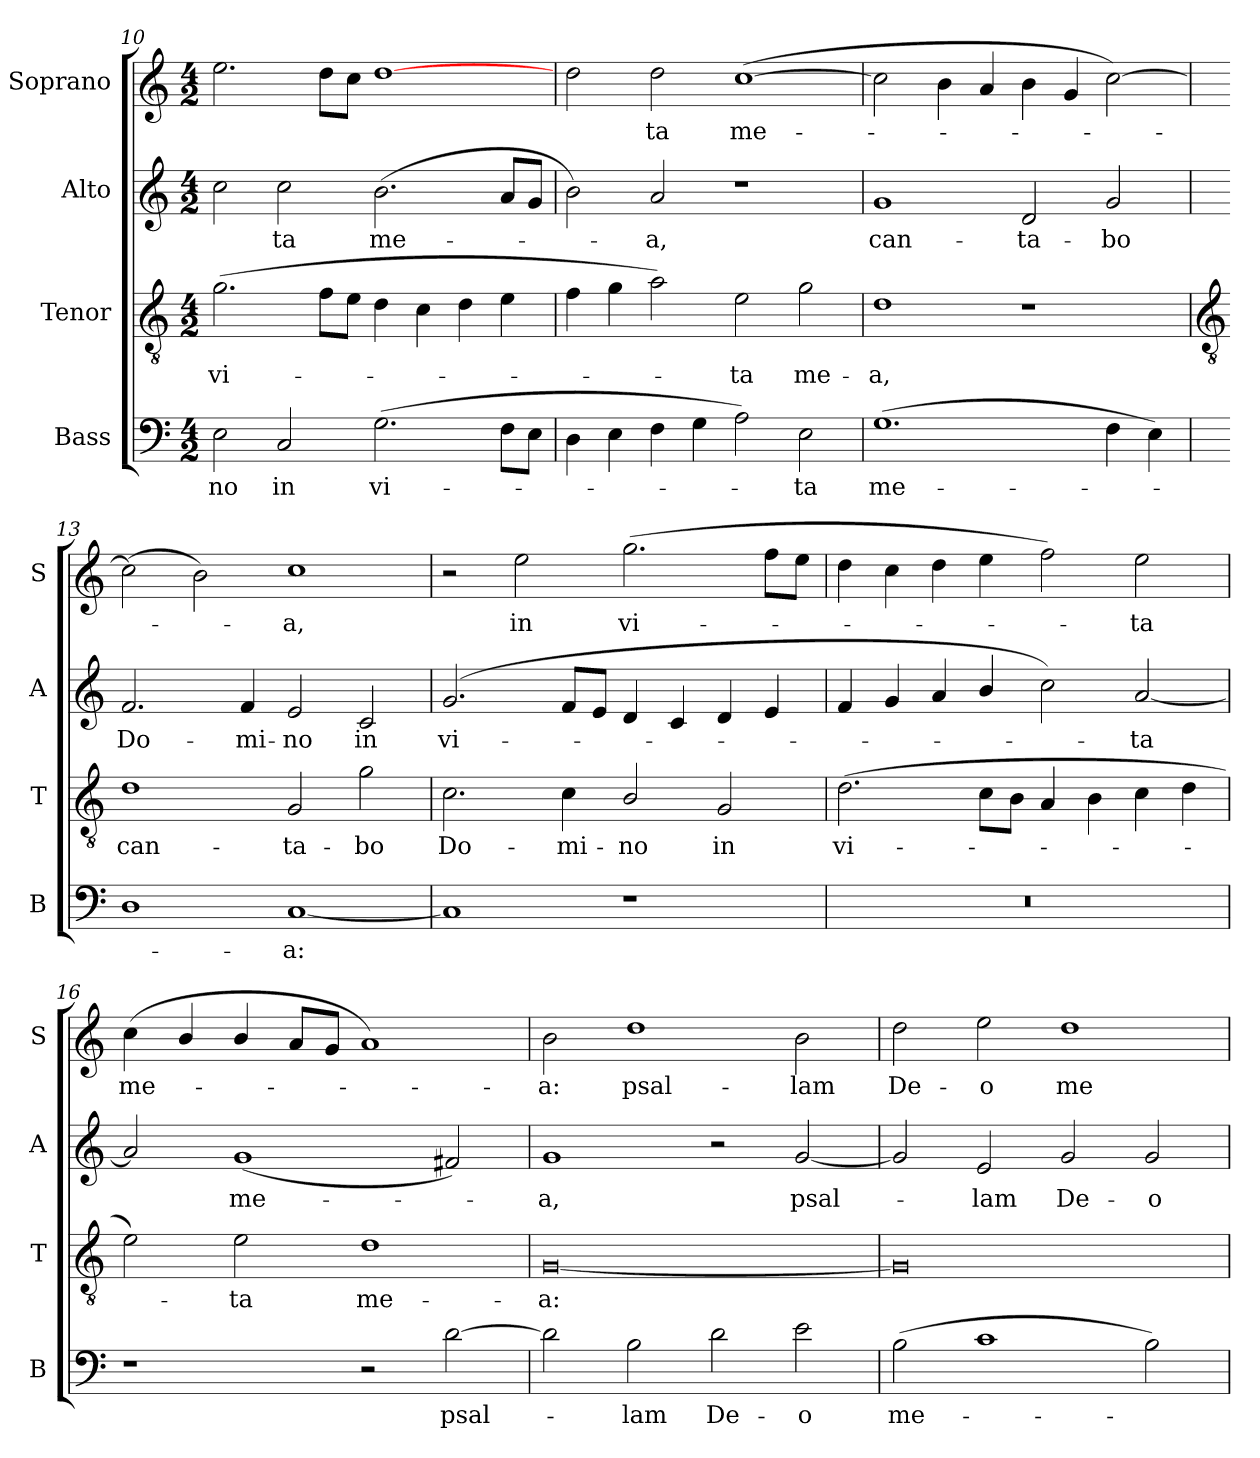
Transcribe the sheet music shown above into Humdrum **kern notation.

**kern	**text	**kern	**text	**kern	**text	**kern	**text
*part4	*part4	*part3	*part3	*part2	*part2	*part1	*part1
*staff4	*staff4	*staff3	*staff3	*staff2	*staff2	*staff1	*staff1
*I"Bass	*	*I"Tenor	*	*I"Alto	*	*I"Soprano	*
*I'B	*	*I'T	*	*I'A	*	*I'S	*
*clefF4	*	*clefGv2	*	*clefG2	*	*clefG2	*
*k[]	*	*k[]	*	*k[]	*	*k[]	*
*C:	*	*C:	*	*C:	*	*C:	*
*M4/2	*	*M4/2	*	*M4/2	*	*M4/2	*
=10	=10	=10	=10	=10	=10	=10	=10
!	!LO:LY:b	!	!LO:LY:b	!	!	!	!
2E	-no	(>2.g	vi-	2cc	.	2.ee	.
!	!LO:LY:b	!	!	!	!LO:LY:b	!	!
2C	in	.	.	2cc	ta	.	.
.	.	8fL	.	.	.	8ddL	.
.	.	8eJ	.	.	.	8ccJ	.
!	!LO:LY:b	!	!	!	!LO:LY:b	!	!
(>2.G	vi-	4d	.	(>2.b	me-	[1dd	.
.	.	4c	.	.	.	.	.
.	.	4d	.	.	.	.	.
8FL	.	4e	.	8aL	.	.	.
8EJ	.	.	.	8gJ	.	.	.
=11	=11	=11	=11	=11	=11	=11	=11
4D	.	4f	.	2b)	.	2dd	.
4E	.	4g	.	.	.	.	.
!	!	!	!	!	!LO:LY:b	!	!LO:LY:b
4F	.	2a)	.	2a	a,	2dd	ta
4G	.	.	.	.	.	.	.
!	!	!	!LO:LY:b	!	!	!	!LO:LY:b
2A)	.	2e	ta	1r	.	(>[1cc	me-
!	!LO:LY:b	!	!LO:LY:b	!	!	!	!
2E	ta	2g	me-	.	.	.	.
=12	=12	=12	=12	=12	=12	=12	=12
!	!LO:LY:b	!	!LO:LY:b	!	!LO:LY:b	!	!
(>1.G	me-	1d	-a,	1g	can-	2cc]	.
.	.	.	.	.	.	4b	.
.	.	.	.	.	.	4a	.
!	!	!	!	!	!LO:LY:b	!	!
.	.	1r	.	2d	-ta-	4b	.
.	.	.	.	.	.	4g	.
!	!	!	!	!	!LO:LY:b	!	!
4F	.	.	.	2g	-bo	[2cc)	.
4E)	.	.	.	.	.	.	.
!!LO:LB:g=z
=13	=13	=13	=13	=13	=13	=13	=13
*	*	*clefGv2	*	*	*	*	*
!	!	!	!LO:LY:b	!	!LO:LY:b	!	!
1D	.	1d	can-	2.f	Do-	(>2cc]	.
.	.	.	.	.	.	2b)	.
!	!	!	!	!	!LO:LY:b	!	!
.	.	.	.	4f	-mi-	.	.
!	!LO:LY:b	!	!LO:LY:b	!	!LO:LY:b	!	!LO:LY:b
[1C	a:	2G	-ta-	2e	-no	1cc	a,
!	!	!	!LO:LY:b	!	!LO:LY:b	!	!
.	.	2g	-bo	2c	in	.	.
=14	=14	=14	=14	=14	=14	=14	=14
!	!	!	!LO:LY:b	!	!LO:LY:b	!	!
1C]	.	2.c	Do-	(<2.g	vi-	2r	.
!	!	!	!	!	!	!	!LO:LY:b
.	.	.	.	.	.	2ee	in
!	!	!	!LO:LY:b	!	!	!	!
.	.	4c	-mi-	8fL	.	.	.
.	.	.	.	8eJ	.	.	.
!	!	!	!LO:LY:b	!	!	!	!LO:LY:b
1r	.	2B/	-no	4d	.	(>2.gg	vi-
.	.	.	.	4c	.	.	.
!	!	!	!LO:LY:b	!	!	!	!
.	.	2G	in	4d	.	.	.
.	.	.	.	4e	.	8ffL	.
.	.	.	.	.	.	8eeJ	.
=15	=15	=15	=15	=15	=15	=15	=15
!	!	!	!LO:LY:b	!	!	!	!
0r	.	(>2.d	vi-	4f	.	4dd	.
.	.	.	.	4g	.	4cc	.
.	.	.	.	4a	.	4dd	.
.	.	8cL	.	4b/	.	4ee	.
.	.	8BJ	.	.	.	.	.
.	.	4A	.	2cc)	.	2ff)	.
.	.	4B	.	.	.	.	.
!	!	!	!	!	!LO:LY:b	!	!LO:LY:b
.	.	4c	.	[2a	ta	2ee	ta
.	.	4d	.	.	.	.	.
=16	=16	=16	=16	=16	=16	=16	=16
!	!	!	!	!	!	!	!LO:LY:b
1r	.	2e)	.	2a]	.	(<4cc	me-
.	.	.	.	.	.	4b/	.
!	!	!	!LO:LY:b	!	!LO:LY:b	!	!
.	.	2e	ta	(<1g	me-	4b/	.
.	.	.	.	.	.	8aL	.
.	.	.	.	.	.	8gJ	.
!	!	!	!LO:LY:b	!	!	!	!
2r	.	1d	me-	.	.	1a)	.
!	!LO:LY:b	!	!	!	!	!	!
[2d	psal-	.	.	2f#X)	.	.	.
=17	=17	=17	=17	=17	=17	=17	=17
!	!	!	!LO:LY:b	!	!LO:LY:b	!	!LO:LY:b
2d]	.	[0G	-a:	1g	a,	2b	a:
!	!LO:LY:b	!	!	!	!	!	!LO:LY:b
2B	lam	.	.	.	.	1dd	psal-
!	!LO:LY:b	!	!	!	!	!	!
2d	De-	.	.	2r	.	.	.
!	!LO:LY:b	!	!	!	!LO:LY:b	!	!LO:LY:b
2e	-o	.	.	[2g	psal-	2b	-lam
=18	=18	=18	=18	=18	=18	=18	=18
!	!LO:LY:b	!	!	!	!	!	!LO:LY:b
(>2B	me-	0G]	.	2g]	.	2dd	De-
!	!	!	!	!	!LO:LY:b	!	!LO:LY:b
1c	.	.	.	2e	lam	2ee	-o
!	!	!	!	!	!LO:LY:b	!	!LO:LY:b
.	.	.	.	2g	De-	1dd	me-
!	!	!	!	!	!LO:LY:b	!	!
2B)	.	.	.	2g	-o	.	.
=	=	=	=	=	=	=	=
*-	*-	*-	*-	*-	*-	*-	*-
